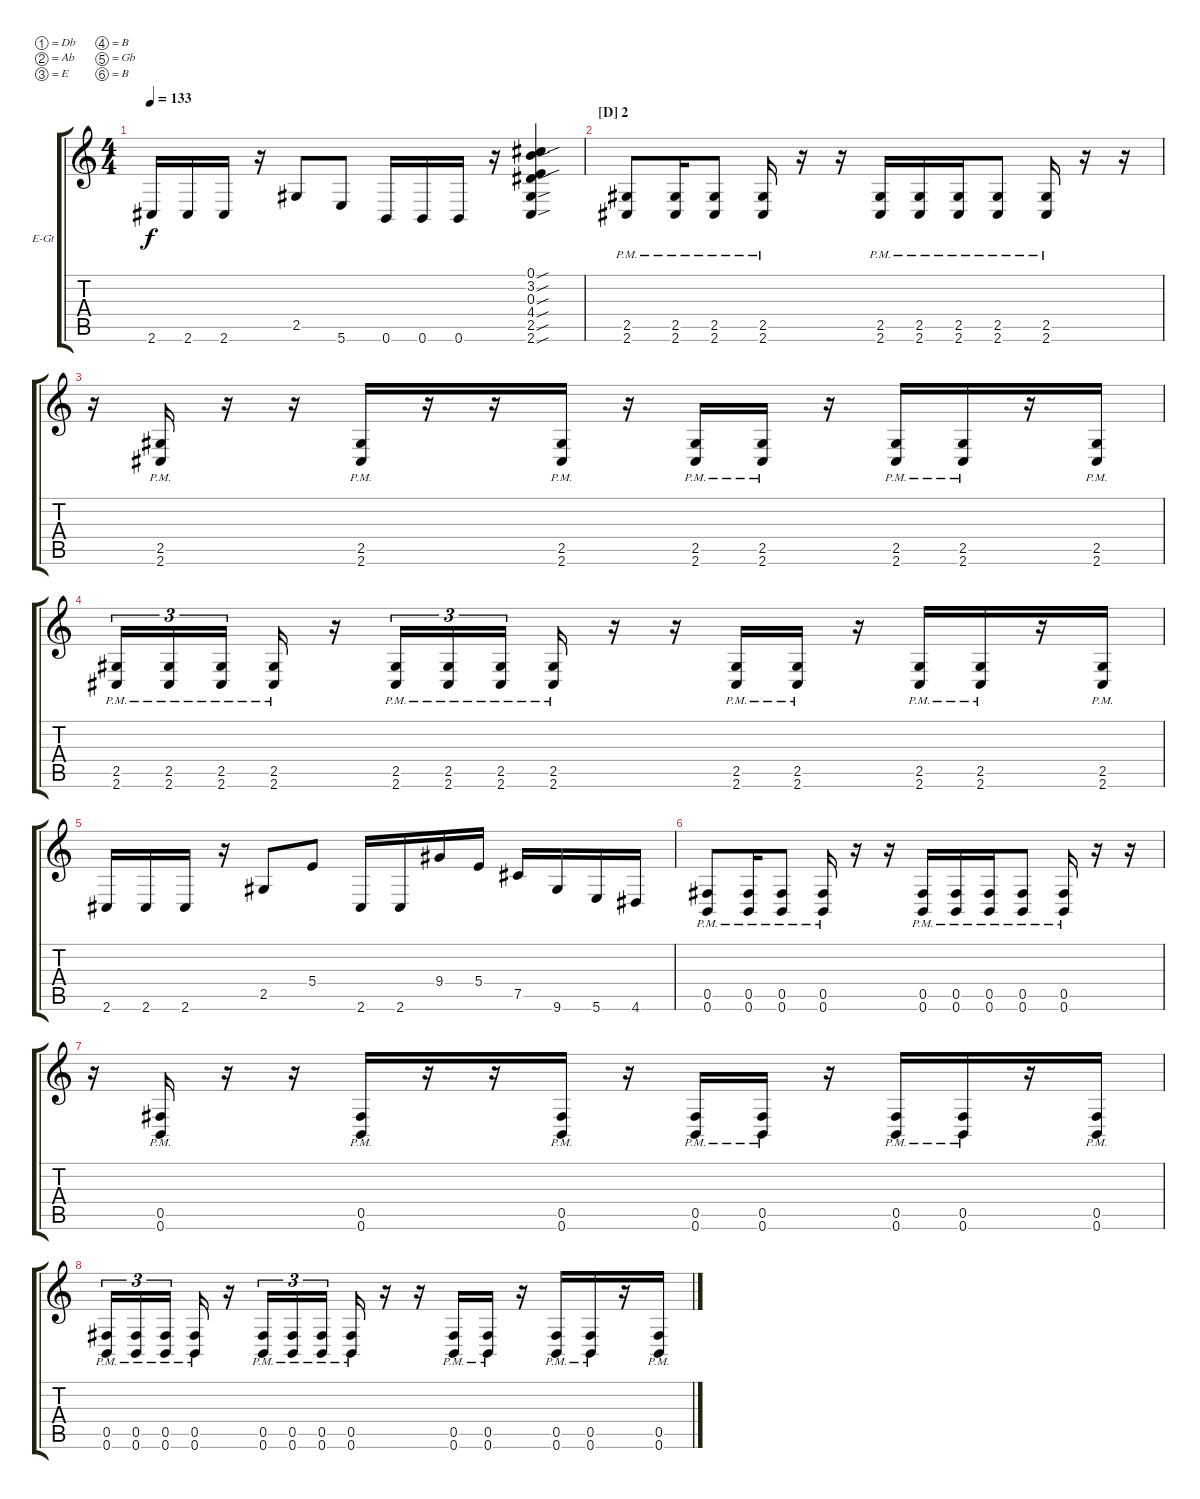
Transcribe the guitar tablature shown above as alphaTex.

\bracketExtendMode groupsimilarinstruments
\firstSystemTrackNameOrientation horizontal
\otherSystemsTrackNameOrientation horizontal
\track ("Guitar II" "E-Gt") {instrument overdrivenguitar}
\staff {score tabs}
\tuning (Db4 Ab3 E3 B2 Gb2 B1)
\ts (4 4)
\tempo 133
\clef g2
\ks c
2.6.16{dy f} 2.6.16 2.6.16 r.16 2.5.8 5.6.8 0.6.16 0.6.16 0.6.16 r.16 (0.1{sou} 3.2{sou} 0.3{sou} 4.4{sou} 2.5{sou} 2.6{sou}).4 |
\section ("D" "2")
(2.5{pm} 2.6{pm}).8 (2.5{pm} 2.6{pm}).16 (2.5{pm} 2.6{pm}).8 (2.5{pm} 2.6{pm}).16 r.16 r.16 (2.5{pm} 2.6{pm}).16 (2.5{pm} 2.6{pm}).16 (2.5{pm} 2.6{pm}).16 (2.5{pm} 2.6{pm}).8 (2.5{pm} 2.6{pm}).16 r.16 r.16 |
r.16 (2.5{pm} 2.6{pm}).16 r.16 r.16 (2.5{pm} 2.6{pm}).16 r.16 r.16 (2.5{pm} 2.6{pm}).16 r.16 (2.5{pm} 2.6{pm}).16 (2.5{pm} 2.6{pm}).16 r.16 (2.5{pm} 2.6{pm}).16 (2.5{pm} 2.6{pm}).16 r.16 (2.5{pm} 2.6{pm}).16 |
(2.5{pm} 2.6{pm}).16{tu (3 2)} (2.5{pm} 2.6{pm}).16{tu (3 2)} (2.5{pm} 2.6{pm}).16{tu (3 2)} (2.5{pm} 2.6{pm}).16 r.16 (2.5{pm} 2.6{pm}).16{tu (3 2)} (2.5{pm} 2.6{pm}).16{tu (3 2)} (2.5{pm} 2.6{pm}).16{tu (3 2)} (2.5{pm} 2.6{pm}).16 r.16 r.16 (2.5{pm} 2.6{pm}).16 (2.5{pm} 2.6{pm}).16 r.16 (2.5{pm} 2.6{pm}).16 (2.5{pm} 2.6{pm}).16 r.16 (2.5{pm} 2.6{pm}).16 |
2.6.16 2.6.16 2.6.16 r.16 2.5.8 5.4.8 2.6.16 2.6.16 9.4.16 5.4.16 7.5.16 9.6.16 5.6.16 4.6.16 |
(0.5{pm} 0.6{pm}).8 (0.5{pm} 0.6{pm}).16 (0.5{pm} 0.6{pm}).8 (0.5{pm} 0.6{pm}).16 r.16 r.16 (0.5{pm} 0.6{pm}).16 (0.5{pm} 0.6{pm}).16 (0.5{pm} 0.6{pm}).16 (0.5{pm} 0.6{pm}).8 (0.5{pm} 0.6{pm}).16 r.16 r.16 |
r.16 (0.5{pm} 0.6{pm}).16 r.16 r.16 (0.5{pm} 0.6{pm}).16 r.16 r.16 (0.5{pm} 0.6{pm}).16 r.16 (0.5{pm} 0.6{pm}).16 (0.5{pm} 0.6{pm}).16 r.16 (0.5{pm} 0.6{pm}).16 (0.5{pm} 0.6{pm}).16 r.16 (0.5{pm} 0.6{pm}).16 |
(0.5{pm} 0.6{pm}).16{tu (3 2)} (0.5{pm} 0.6{pm}).16{tu (3 2)} (0.5{pm} 0.6{pm}).16{tu (3 2)} (0.5{pm} 0.6{pm}).16 r.16 (0.5{pm} 0.6{pm}).16{tu (3 2)} (0.5{pm} 0.6{pm}).16{tu (3 2)} (0.5{pm} 0.6{pm}).16{tu (3 2)} (0.5{pm} 0.6{pm}).16 r.16 r.16 (0.5{pm} 0.6{pm}).16 (0.5{pm} 0.6{pm}).16 r.16 (0.5{pm} 0.6{pm}).16 (0.5{pm} 0.6{pm}).16 r.16 (0.5{pm} 0.6{pm}).16
